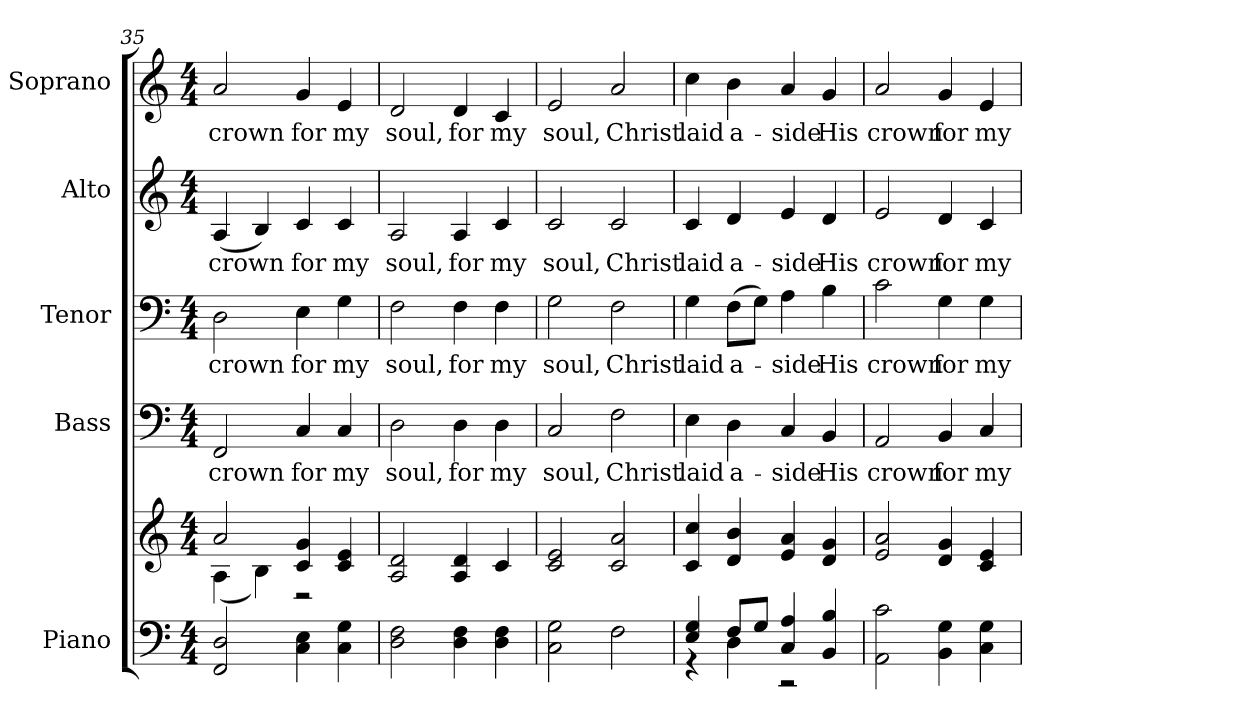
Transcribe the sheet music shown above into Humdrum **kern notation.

**kern	**kern	**kern	**text	**kern	**text	**kern	**text	**kern	**text
*part5	*part5	*part4	*part4	*part3	*part3	*part2	*part2	*part1	*part1
*staff6	*staff5	*staff4	*staff4	*staff3	*staff3	*staff2	*staff2	*staff1	*staff1
*I"Piano	*	*I"Bass	*	*I"Tenor	*	*I"Alto	*	*I"Soprano	*
*I'Pno.	*	*I'B.	*	*I'T.	*	*I'A.	*	*I'S.	*
*clefF4	*clefG2	*clefF4	*	*clefF4	*	*clefG2	*	*clefG2	*
*k[]	*k[]	*k[]	*	*k[]	*	*k[]	*	*k[]	*
*C:	*C:	*C:	*	*C:	*	*C:	*	*C:	*
*M4/4	*M4/4	*M4/4	*	*M4/4	*	*M4/4	*	*M4/4	*
=35	=35	=35	=35	=35	=35	=35	=35	=35	=35
*	*^	*	*	*	*	*	*	*	*
!	!	!	!	!LO:LY:b:color=#000000	!	!	!	!	!	!
!	!	!	!	!	!	!LO:LY:b:color=#000000	!	!	!	!
!	!	!	!	!	!	!	!	!LO:LY:b:color=#000000	!	!
!	!	!	!	!	!	!	!	!	!	!LO:LY:b:color=#000000
2FFi/ 2Di	2ai/	(4Ai\	2FFi/	crown	2Di\	crown	(4Ai/	crown	2ai/	crown
.	.	4Bi\)	.	.	.	.	4Bi/)	.	.	.
!	!	!	!	!LO:LY:b:color=#000000	!	!	!	!	!	!
!	!	!	!	!	!	!LO:LY:b:color=#000000	!	!	!	!
!	!	!	!	!	!	!	!	!LO:LY:b:color=#000000	!	!
!	!	!	!	!	!	!	!	!	!	!LO:LY:b:color=#000000
4Ci\ 4Ei	4ci/ 4gi	2r	4Ci/	for	4Ei\	for	4ci/	for	4gi/	for
!	!	!	!	!LO:LY:b:color=#000000	!	!	!	!	!	!
!	!	!	!	!	!	!LO:LY:b:color=#000000	!	!	!	!
!	!	!	!	!	!	!	!	!LO:LY:b:color=#000000	!	!
!	!	!	!	!	!	!	!	!	!	!LO:LY:b:color=#000000
4Ci\ 4Gi	4ci/ 4ei	.	4Ci/	my	4Gi\	my	4ci/	my	4ei/	my
*	*v	*v	*	*	*	*	*	*	*	*
=36	=36	=36	=36	=36	=36	=36	=36	=36	=36
!	!	!	!LO:LY:b:color=#000000	!	!	!	!	!	!
!	!	!	!	!	!LO:LY:b:color=#000000	!	!	!	!
!	!	!	!	!	!	!	!LO:LY:b:color=#000000	!	!
!	!	!	!	!	!	!	!	!	!LO:LY:b:color=#000000
2Di\ 2Fi	2Ai/ 2di	2Di\	soul,	2Fi\	soul,	2Ai/	soul,	2di/	soul,
!	!	!	!LO:LY:b:color=#000000	!	!	!	!	!	!
!	!	!	!	!	!LO:LY:b:color=#000000	!	!	!	!
!	!	!	!	!	!	!	!LO:LY:b:color=#000000	!	!
!	!	!	!	!	!	!	!	!	!LO:LY:b:color=#000000
4Di\ 4Fi	4Ai/ 4di	4Di\	for	4Fi\	for	4Ai/	for	4di/	for
!	!	!	!LO:LY:b:color=#000000	!	!	!	!	!	!
!	!	!	!	!	!LO:LY:b:color=#000000	!	!	!	!
!	!	!	!	!	!	!	!LO:LY:b:color=#000000	!	!
!	!	!	!	!	!	!	!	!	!LO:LY:b:color=#000000
4Di\ 4Fi	4ci/	4Di\	my	4Fi\	my	4ci/	my	4ci/	my
=37	=37	=37	=37	=37	=37	=37	=37	=37	=37
!	!	!	!LO:LY:b:color=#000000	!	!	!	!	!	!
!	!	!	!	!	!LO:LY:b:color=#000000	!	!	!	!
!	!	!	!	!	!	!	!LO:LY:b:color=#000000	!	!
!	!	!	!	!	!	!	!	!	!LO:LY:b:color=#000000
2Ci\ 2Gi	2ci/ 2ei	2Ci/	soul,	2Gi\	soul,	2ci/	soul,	2ei/	soul,
!	!	!	!LO:LY:b:color=#000000	!	!	!	!	!	!
!	!	!	!	!	!LO:LY:b:color=#000000	!	!	!	!
!	!	!	!	!	!	!	!LO:LY:b:color=#000000	!	!
!	!	!	!	!	!	!	!	!	!LO:LY:b:color=#000000
2Fi\	2ci/ 2ai	2Fi\	Christ	2Fi\	Christ	2ci/	Christ	2ai/	Christ
!!LO:LB:g=z
=38	=38	=38	=38	=38	=38	=38	=38	=38	=38
*^	*	*	*	*	*	*	*	*	*
!	!	!	!	!LO:LY:b:color=#000000	!	!	!	!	!	!
!	!	!	!	!	!	!LO:LY:b:color=#000000	!	!	!	!
!	!	!	!	!	!	!	!	!LO:LY:b:color=#000000	!	!
!	!	!	!	!	!	!	!	!	!	!LO:LY:b:color=#000000
4Ei/ 4Gi	4r	4ci/ 4cci	4Ei\	laid	4Gi\	laid	4ci/	laid	4cci\	laid
!	!	!	!	!LO:LY:b:color=#000000	!	!	!	!	!	!
!	!	!	!	!	!	!LO:LY:b:color=#000000	!	!	!	!
!	!	!	!	!	!	!	!	!LO:LY:b:color=#000000	!	!
!	!	!	!	!	!	!	!	!	!	!LO:LY:b:color=#000000
8Fi/L	4Di\	4di/ 4bi	4Di\	a-	(8Fi\L	a-	4di/	a-	4bi\	a-
8Gi/J	.	.	.	.	8Gi\J)	.	.	.	.	.
!	!	!	!	!LO:LY:b:color=#000000	!	!	!	!	!	!
!	!	!	!	!	!	!LO:LY:b:color=#000000	!	!	!	!
!	!	!	!	!	!	!	!	!LO:LY:b:color=#000000	!	!
!	!	!	!	!	!	!	!	!	!	!LO:LY:b:color=#000000
4Ci/ 4Ai	2r	4ei/ 4ai	4Ci/	-side	4Ai\	-side	4ei/	-side	4ai/	-side
!	!	!	!	!LO:LY:b:color=#000000	!	!	!	!	!	!
!	!	!	!	!	!	!LO:LY:b:color=#000000	!	!	!	!
!	!	!	!	!	!	!	!	!LO:LY:b:color=#000000	!	!
!	!	!	!	!	!	!	!	!	!	!LO:LY:b:color=#000000
4BBi/ 4Bi	.	4di/ 4gi	4BBi/	His	4Bi\	His	4di/	His	4gi/	His
*v	*v	*	*	*	*	*	*	*	*	*
=39	=39	=39	=39	=39	=39	=39	=39	=39	=39
!	!	!	!LO:LY:b:color=#000000	!	!	!	!	!	!
!	!	!	!	!	!LO:LY:b:color=#000000	!	!	!	!
!	!	!	!	!	!	!	!LO:LY:b:color=#000000	!	!
!	!	!	!	!	!	!	!	!	!LO:LY:b:color=#000000
2AAi\ 2ci	2ei/ 2ai	2AAi/	crown	2ci\	crown	2ei/	crown	2ai/	crown
!	!	!	!LO:LY:b:color=#000000	!	!	!	!	!	!
!	!	!	!	!	!LO:LY:b:color=#000000	!	!	!	!
!	!	!	!	!	!	!	!LO:LY:b:color=#000000	!	!
!	!	!	!	!	!	!	!	!	!LO:LY:b:color=#000000
4BBi\ 4Gi	4di/ 4gi	4BBi/	for	4Gi\	for	4di/	for	4gi/	for
!	!	!	!LO:LY:b:color=#000000	!	!	!	!	!	!
!	!	!	!	!	!LO:LY:b:color=#000000	!	!	!	!
!	!	!	!	!	!	!	!LO:LY:b:color=#000000	!	!
!	!	!	!	!	!	!	!	!	!LO:LY:b:color=#000000
4Ci\ 4Gi	4ci/ 4ei	4Ci/	my	4Gi\	my	4ci/	my	4ei/	my
=	=	=	=	=	=	=	=	=	=
*-	*-	*-	*-	*-	*-	*-	*-	*-	*-
